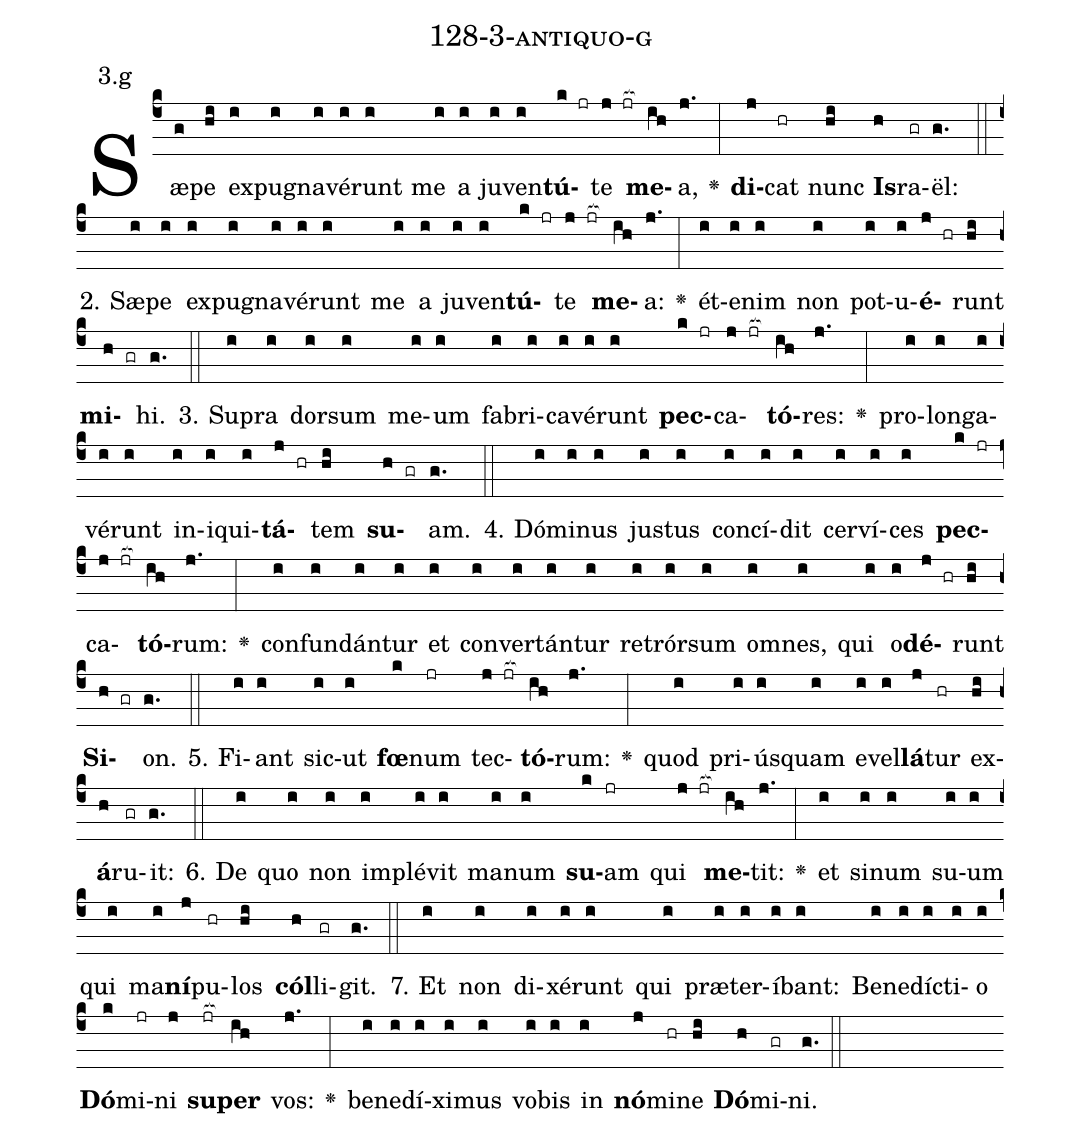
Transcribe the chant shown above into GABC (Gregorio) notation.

name: 128-3-antiquo-g;
annotation: 3.g;
%%
(c4)Sæ(g)pe(hi) ex(i)pu(i)gna(i)vé(i)runt(i) me(i) a(i) ju(i)ven(i)<b>tú</b>(k jr)te(j jr[ocb:1{]) <b>me</b>(ih[ocb:0}])a,(j.) <v>\greheightstar</v>(:) <b>di</b>(j)cat(hr) nunc(hi) <b>Is</b>(h)ra(gr)ël:(g.) (::)
2. Sæ(i)pe(i) ex(i)pu(i)gna(i)vé(i)runt(i) me(i) a(i) ju(i)ven(i)<b>tú</b>(k jr)te(j jr[ocb:1{]) <b>me</b>(ih[ocb:0}])a:(j.) <v>\greheightstar</v>(:) ét(i)e(i)nim(i) non(i) pot(i)u(i)<b>é</b>(j hr)runt(hi) <b>mi</b>(h gr)hi.(g.) (::)
3. Su(i)pra(i) dor(i)sum(i) me(i)um(i) fa(i)bri(i)ca(i)vé(i)runt(i) <b>pec</b>(k jr)ca(j jr[ocb:1{])<b>tó</b>(ih[ocb:0}])res:(j.) <v>\greheightstar</v>(:) pro(i)lon(i)ga(i)vé(i)runt(i) in(i)i(i)qui(i)<b>tá</b>(j hr)tem(hi) <b>su</b>(h gr)am.(g.) (::)
4. Dó(i)mi(i)nus(i) jus(i)tus(i) con(i)cí(i)dit(i) cer(i)ví(i)ces(i) <b>pec</b>(k jr)ca(j jr[ocb:1{])<b>tó</b>(ih[ocb:0}])rum:(j.) <v>\greheightstar</v>(:) con(i)fun(i)dán(i)tur(i) et(i) con(i)ver(i)tán(i)tur(i) re(i)trór(i)sum(i) om(i)nes,(i) qui(i) o(i)<b>dé</b>(j hr)runt(hi) <b>Si</b>(h gr)on.(g.) (::)
5. Fi(i)ant(i) sic(i)ut(i) <b>fœ</b>(k)num(jr) tec(j jr[ocb:1{])<b>tó</b>(ih[ocb:0}])rum:(j.) <v>\greheightstar</v>(:) quod(i) pri(i)ús(i)quam(i) e(i)vel(i)<b>lá</b>(j)tur(hr) ex(hi)<b>á</b>(h)ru(gr)it:(g.) (::)
6. De(i) quo(i) non(i) im(i)plé(i)vit(i) ma(i)num(i) <b>su</b>(k)am(jr) qui(j jr[ocb:1{]) <b>me</b>(ih[ocb:0}])tit:(j.) <v>\greheightstar</v>(:) et(i) si(i)num(i) su(i)um(i) qui(i) ma(i)<b>ní</b>(j)pu(hr)los(hi) <b>cól</b>(h)li(gr)git.(g.) (::)
7. Et(i) non(i) di(i)xé(i)runt(i) qui(i) præ(i)ter(i)í(i)bant:(i) Be(i)ne(i)díc(i)ti(i)o(i) <b>Dó</b>(k)mi(jr)ni(j) <b>su</b>(jr[ocb:1{])<b>per</b>(ih[ocb:0}]) vos:(j.) <v>\greheightstar</v>(:) be(i)ne(i)dí(i)xi(i)mus(i) vo(i)bis(i) in(i) <b>nó</b>(j)mi(hr)ne(hi) <b>Dó</b>(h)mi(gr)ni.(g.) (::)
